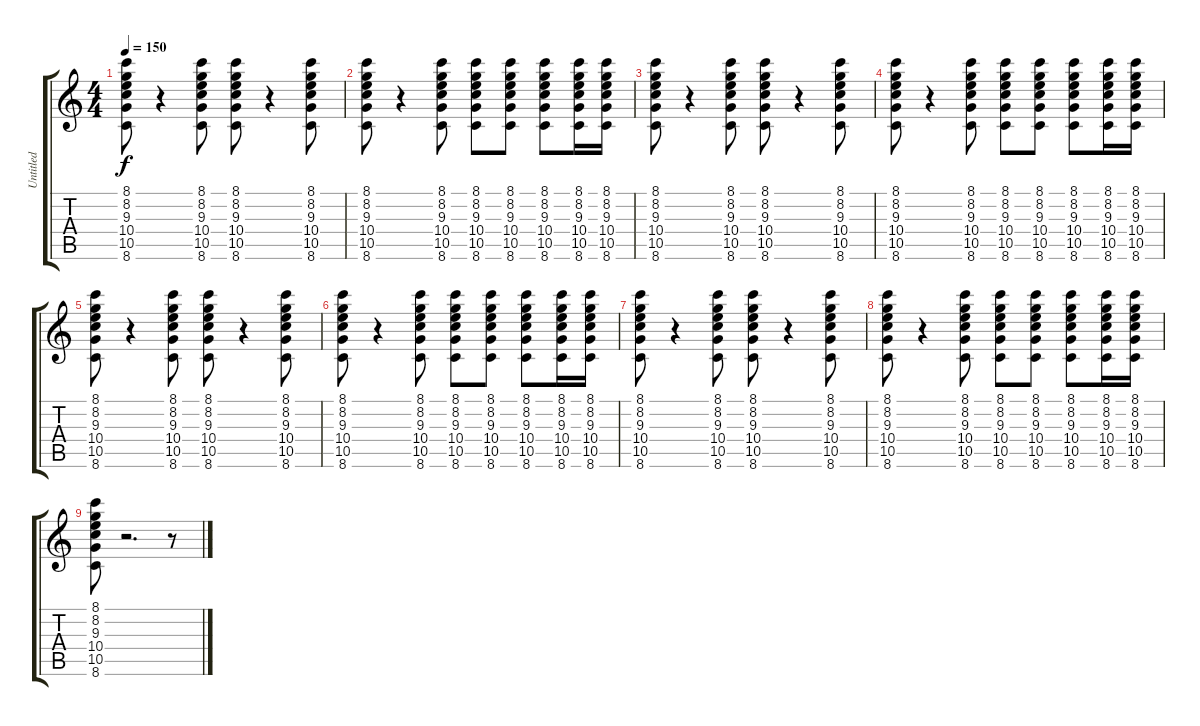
\track ("Untitled" "Untitled") {instrument overdrivenguitar}
\staff {score tabs}
\tuning (E4 B3 G3 D3 A2 E2) {hide}
\ts (4 4)
\tempo 150
\clef g2
\ks c
(8.1 8.2 9.3 10.4 10.5 8.6).8{dy f} r.4 (8.1 8.2 9.3 10.4 10.5 8.6).8 (8.1 8.2 9.3 10.4 10.5 8.6).8 r.4 (8.1 8.2 9.3 10.4 10.5 8.6).8 |
(8.1 8.2 9.3 10.4 10.5 8.6).8 r.4 (8.1 8.2 9.3 10.4 10.5 8.6).8 (8.1 8.2 9.3 10.4 10.5 8.6).8 (8.1 8.2 9.3 10.4 10.5 8.6).8 (8.1 8.2 9.3 10.4 10.5 8.6).8 (8.1 8.2 9.3 10.4 10.5 8.6).16 (8.1 8.2 9.3 10.4 10.5 8.6).16 |
(8.1 8.2 9.3 10.4 10.5 8.6).8 r.4 (8.1 8.2 9.3 10.4 10.5 8.6).8 (8.1 8.2 9.3 10.4 10.5 8.6).8 r.4 (8.1 8.2 9.3 10.4 10.5 8.6).8 |
(8.1 8.2 9.3 10.4 10.5 8.6).8 r.4 (8.1 8.2 9.3 10.4 10.5 8.6).8 (8.1 8.2 9.3 10.4 10.5 8.6).8 (8.1 8.2 9.3 10.4 10.5 8.6).8 (8.1 8.2 9.3 10.4 10.5 8.6).8 (8.1 8.2 9.3 10.4 10.5 8.6).16 (8.1 8.2 9.3 10.4 10.5 8.6).16 |
(8.1 8.2 9.3 10.4 10.5 8.6).8 r.4 (8.1 8.2 9.3 10.4 10.5 8.6).8 (8.1 8.2 9.3 10.4 10.5 8.6).8 r.4 (8.1 8.2 9.3 10.4 10.5 8.6).8 |
(8.1 8.2 9.3 10.4 10.5 8.6).8 r.4 (8.1 8.2 9.3 10.4 10.5 8.6).8 (8.1 8.2 9.3 10.4 10.5 8.6).8 (8.1 8.2 9.3 10.4 10.5 8.6).8 (8.1 8.2 9.3 10.4 10.5 8.6).8 (8.1 8.2 9.3 10.4 10.5 8.6).16 (8.1 8.2 9.3 10.4 10.5 8.6).16 |
(8.1 8.2 9.3 10.4 10.5 8.6).8 r.4 (8.1 8.2 9.3 10.4 10.5 8.6).8 (8.1 8.2 9.3 10.4 10.5 8.6).8 r.4 (8.1 8.2 9.3 10.4 10.5 8.6).8 |
(8.1 8.2 9.3 10.4 10.5 8.6).8 r.4 (8.1 8.2 9.3 10.4 10.5 8.6).8 (8.1 8.2 9.3 10.4 10.5 8.6).8 (8.1 8.2 9.3 10.4 10.5 8.6).8 (8.1 8.2 9.3 10.4 10.5 8.6).8 (8.1 8.2 9.3 10.4 10.5 8.6).16 (8.1 8.2 9.3 10.4 10.5 8.6).16 |
(8.1 8.2 9.3 10.4 10.5 8.6).8 r.2{d} r.8
